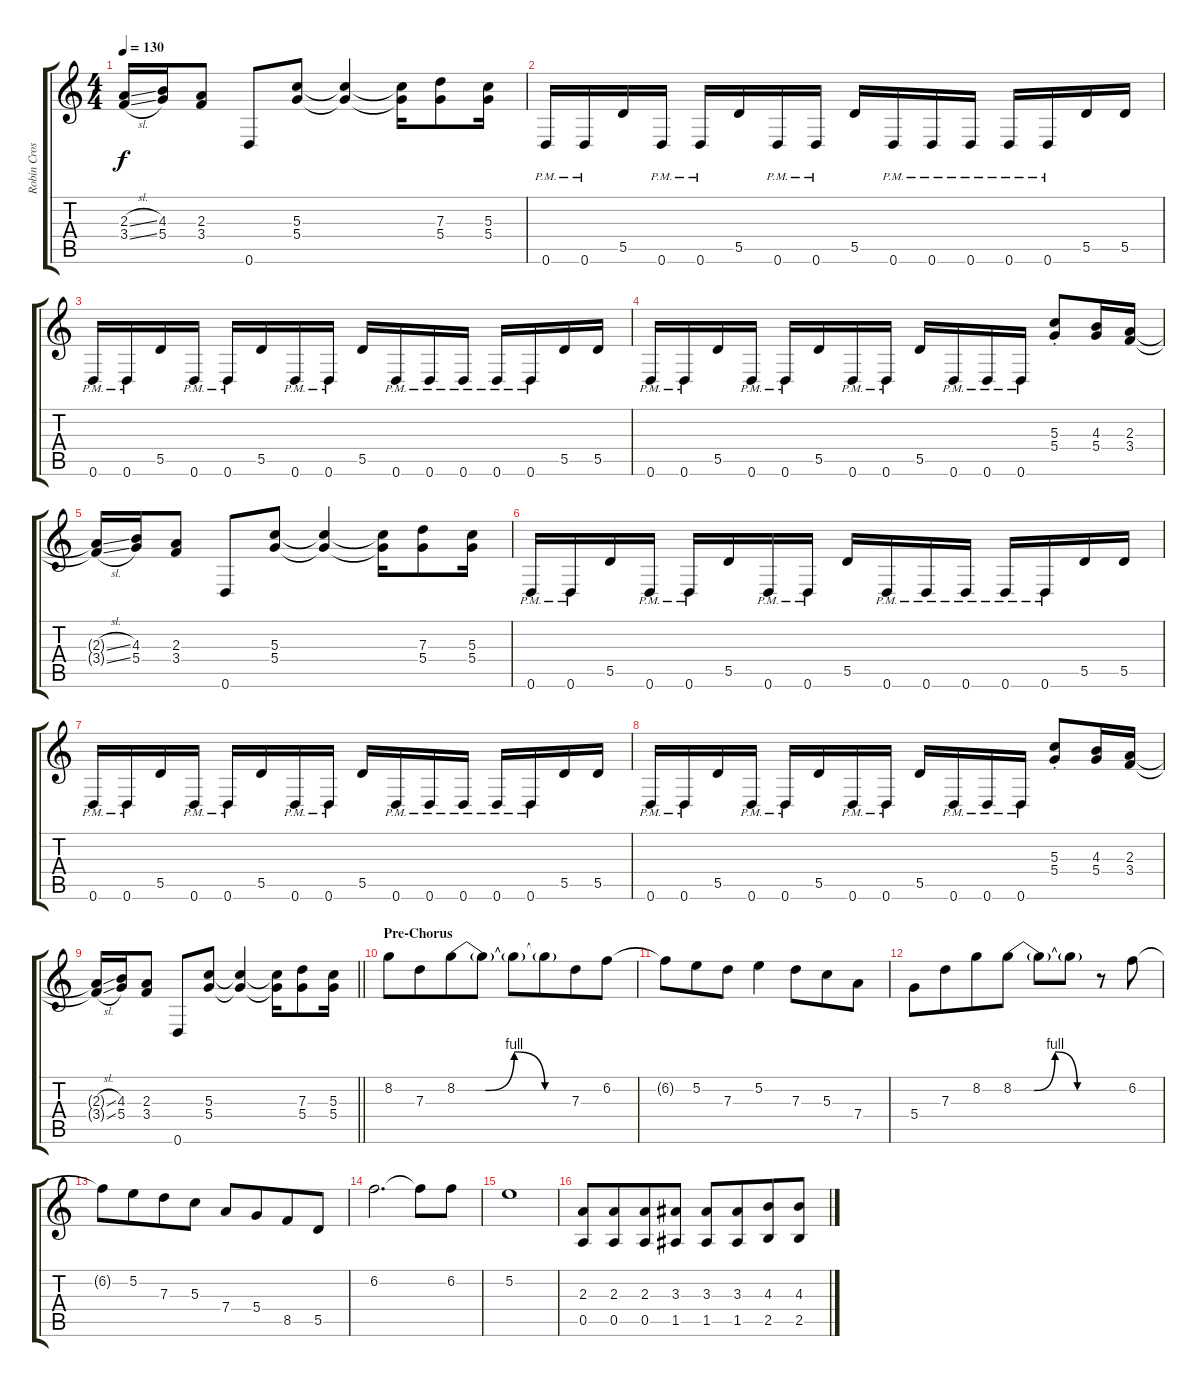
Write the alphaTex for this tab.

\track ("Robin Crosby - Rhytm Guitar" "Robin Cros") {instrument overdrivenguitar}
\staff {score tabs}
\tuning (E4 B3 G3 D3 A2 D2) {hide}
\ts (4 4)
\tempo 130
\clef g2
\ks c
(2.3{sl t} 3.4{sl t}).16{dy f} (4.3 5.4).16 (2.3 3.4).8 0.6.8 (5.3 5.4).8 (5.3{t} 5.4{t}).4 (5.3{t} 5.4{t}).16 (7.3 5.4).8 (5.3 5.4).16 |
0.6{pm}.16 0.6{pm}.16 5.5.16 0.6{pm}.16 0.6{pm}.16 5.5.16 0.6{pm}.16 0.6{pm}.16 5.5.16 0.6{pm}.16 0.6{pm}.16 0.6{pm}.16 0.6{pm}.16 0.6{pm}.16 5.5.16 5.5.16 |
0.6{pm}.16 0.6{pm}.16 5.5.16 0.6{pm}.16 0.6{pm}.16 5.5.16 0.6{pm}.16 0.6{pm}.16 5.5.16 0.6{pm}.16 0.6{pm}.16 0.6{pm}.16 0.6{pm}.16 0.6{pm}.16 5.5.16 5.5.16 |
0.6{pm}.16 0.6{pm}.16 5.5.16 0.6{pm}.16 0.6{pm}.16 5.5.16 0.6{pm}.16 0.6{pm}.16 5.5.16 0.6{pm}.16 0.6{pm}.16 0.6{pm}.16 (5.3{st} 5.4{st}).8 (4.3 5.4).16 (2.3 3.4).16 |
(2.3{sl t} 3.4{sl t}).16 (4.3 5.4).16 (2.3 3.4).8 0.6.8 (5.3 5.4).8 (5.3{t} 5.4{t}).4 (5.3{t} 5.4{t}).16 (7.3 5.4).8 (5.3 5.4).16 |
0.6{pm}.16 0.6{pm}.16 5.5.16 0.6{pm}.16 0.6{pm}.16 5.5.16 0.6{pm}.16 0.6{pm}.16 5.5.16 0.6{pm}.16 0.6{pm}.16 0.6{pm}.16 0.6{pm}.16 0.6{pm}.16 5.5.16 5.5.16 |
0.6{pm}.16 0.6{pm}.16 5.5.16 0.6{pm}.16 0.6{pm}.16 5.5.16 0.6{pm}.16 0.6{pm}.16 5.5.16 0.6{pm}.16 0.6{pm}.16 0.6{pm}.16 0.6{pm}.16 0.6{pm}.16 5.5.16 5.5.16 |
0.6{pm}.16 0.6{pm}.16 5.5.16 0.6{pm}.16 0.6{pm}.16 5.5.16 0.6{pm}.16 0.6{pm}.16 5.5.16 0.6{pm}.16 0.6{pm}.16 0.6{pm}.16 (5.3{st} 5.4{st}).8 (4.3 5.4).16 (2.3 3.4).16 |
\barLineRight lightlight
(2.3{sl t} 3.4{sl t}).16 (4.3 5.4).16 (2.3 3.4).8 0.6.8 (5.3 5.4).8 (5.3{t} 5.4{t}).4 (5.3{t} 5.4{t}).16 (7.3 5.4).8 (5.3 5.4).16 |
\section ("" "Pre-Chorus")
8.2.8 7.3.8{beam merge} 8.2{be (custom 0 0 15 0 30 4 46 0 60 0)}.8 8.2{t}.8 8.2{t}.8 8.2{t}.8{beam merge} 7.3.8 6.2.8 |
6.2{t}.8 5.2.8{beam merge} 7.3.8 5.2.4 7.3.8{beam merge} 5.3.8 7.4.8 |
5.4.8 7.3.8{beam merge} 8.2.8{beam merge} 8.2{be (custom 0 0 15 0 30 4 46 0 60 0)}.8 8.2{t}.8 8.2{t}.8 r.8 6.2.8 |
6.2{t}.8 5.2.8{beam merge} 7.3.8 5.3.8 7.4.8 5.4.8{beam merge} 8.5.8 5.5.8 |
6.2.2{d} 6.2{t}.8 6.2.8 |
5.2.1 |
(2.3 0.5).8 (2.3 0.5).8{beam merge} (2.3 0.5).8 (3.3 1.5).8 (3.3 1.5).8 (3.3 1.5).8{beam merge} (4.3 2.5).8 (4.3 2.5).8
